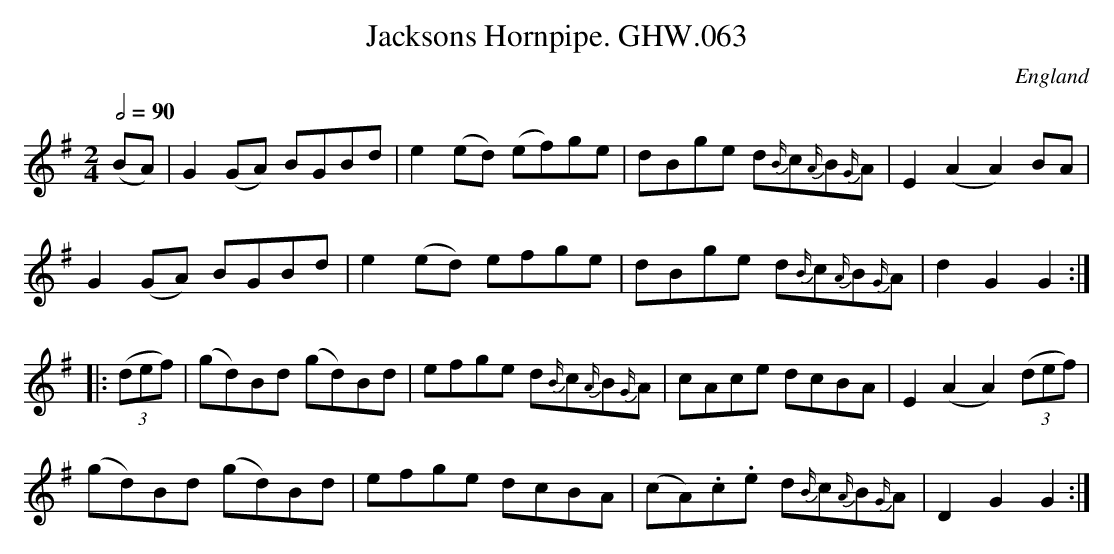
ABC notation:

X:1
T:Jacksons Hornpipe. GHW.063
L:1/8
M:2/4
O:England
Q:1/2=90
K:G
(BA)|G2 (GA) BGBd|e2 (ed) (ef)ge|\
dBge d{B/}c{A/}B{G/}A|E2 (A2A2) BA|!
G2 (GA) BGBd|e2 (ed) efge|dBge d{B/}c{A/}B{G/}A|d2 G2G2:|!
|:((3def)|(gd)Bd (gd)Bd|efge d{B/}c{A/}B{G/}A|\
cAce dcBA|E2 (A2A2) ((3def)|!
(gd)Bd (gd)Bd|efge dcBA|(cA).c.e d{B/}c{A/}B{G/}A|D2 G2G2:|
